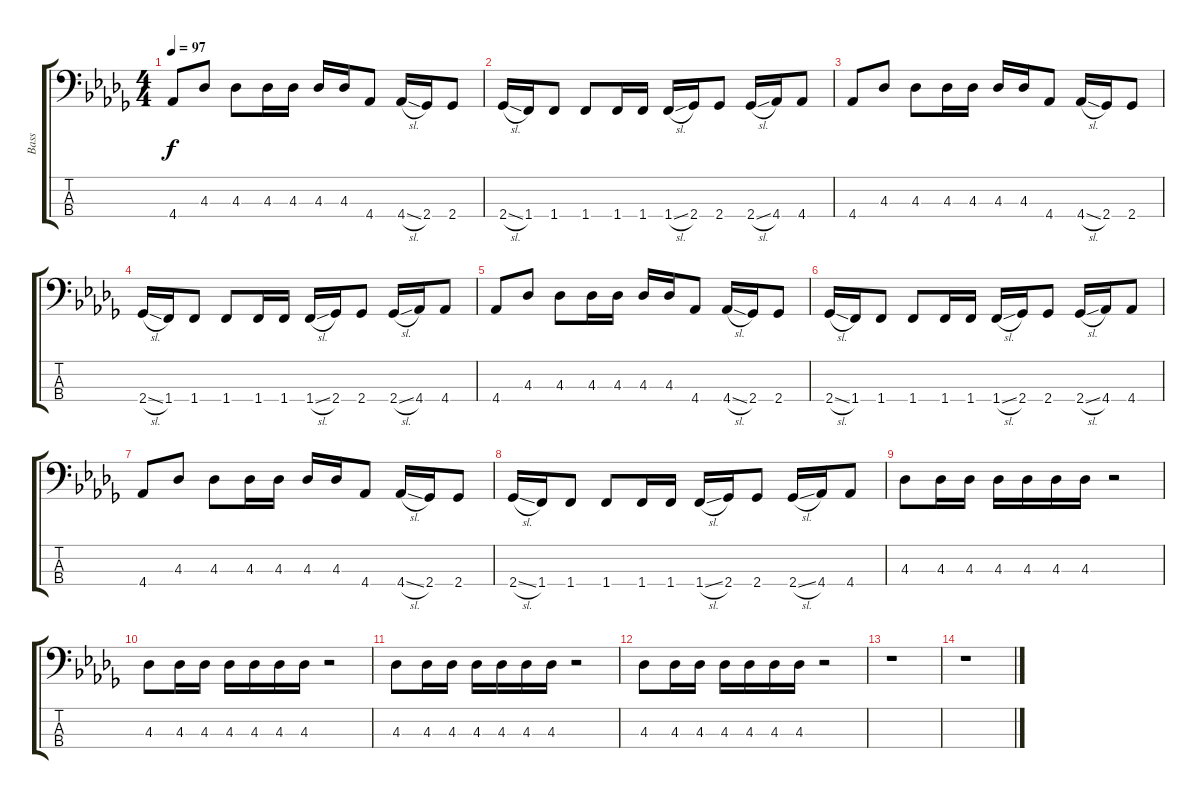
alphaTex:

\track ("Bass" "Bass") {instrument electricbassfinger}
\staff {score tabs}
\tuning (G2 D2 A1 E1) {hide}
\ts (4 4)
\tempo 97
\clef f4
\ks db
4.4.8{dy f} 4.3.8 4.3.8 4.3.16 4.3.16 4.3.16 4.3.16 4.4.8 4.4{sl}.16 2.4.16 2.4.8 |
2.4{sl}.16 1.4.16 1.4.8 1.4.8 1.4.16 1.4.16 1.4{sl}.16 2.4.16 2.4.8 2.4{sl}.16 4.4.16 4.4.8 |
4.4.8 4.3.8 4.3.8 4.3.16 4.3.16 4.3.16 4.3.16 4.4.8 4.4{sl}.16 2.4.16 2.4.8 |
2.4{sl}.16 1.4.16 1.4.8 1.4.8 1.4.16 1.4.16 1.4{sl}.16 2.4.16 2.4.8 2.4{sl}.16 4.4.16 4.4.8 |
4.4.8 4.3.8 4.3.8 4.3.16 4.3.16 4.3.16 4.3.16 4.4.8 4.4{sl}.16 2.4.16 2.4.8 |
2.4{sl}.16 1.4.16 1.4.8 1.4.8 1.4.16 1.4.16 1.4{sl}.16 2.4.16 2.4.8 2.4{sl}.16 4.4.16 4.4.8 |
4.4.8 4.3.8 4.3.8 4.3.16 4.3.16 4.3.16 4.3.16 4.4.8 4.4{sl}.16 2.4.16 2.4.8 |
2.4{sl}.16 1.4.16 1.4.8 1.4.8 1.4.16 1.4.16 1.4{sl}.16 2.4.16 2.4.8 2.4{sl}.16 4.4.16 4.4.8 |
4.3.8 4.3.16 4.3.16 4.3.16 4.3.16 4.3.16 4.3.16 r.2 |
4.3.8 4.3.16 4.3.16 4.3.16 4.3.16 4.3.16 4.3.16 r.2 |
4.3.8 4.3.16 4.3.16 4.3.16 4.3.16 4.3.16 4.3.16 r.2 |
4.3.8 4.3.16 4.3.16 4.3.16 4.3.16 4.3.16 4.3.16 r.2 |
r.1 |
r.1
